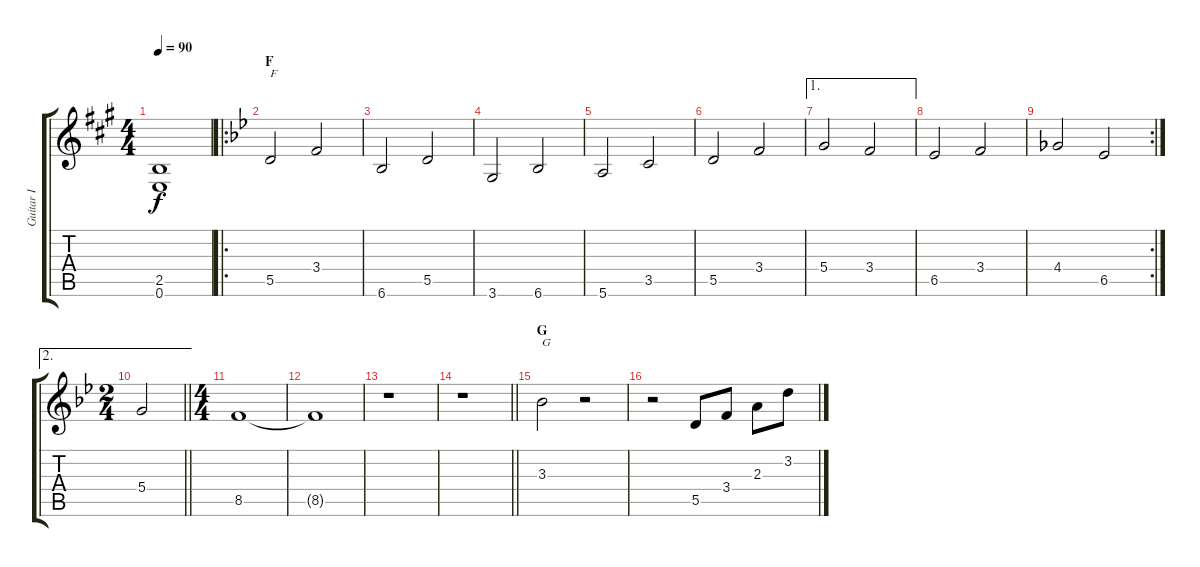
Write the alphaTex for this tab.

\track ("Guitar I" "Guitar I") {instrument overdrivenguitar}
\staff {score tabs}
\tuning (E4 B3 G3 D3 A2 E2) {hide}
\ts (4 4)
\tempo 90
\clef g2
\ks a
(2.5{t} 0.6{t}).1{dy f} |
\ro
\section ("" "F")
\ks bb
5.5.2{txt "F"} 3.4.2 |
6.6.2 5.5.2 |
3.6.2 6.6.2 |
5.6.2 3.5.2 |
5.5.2 3.4.2 |
\ae 1
5.4.2 3.4.2 |
6.5.2 3.4.2 |
\rc 2
4.4.2 6.5.2 |
\ae 2
\ts (2 4)
\barLineRight lightlight
5.4.2 |
\ts (4 4)
8.5.1 |
8.5{t}.1 |
r.1 |
\barLineRight lightlight
r.1 |
\section ("" "G")
3.3.2{txt "G"} r.2 |
r.2 5.5.8 3.4.8 2.3.8 3.2.8
